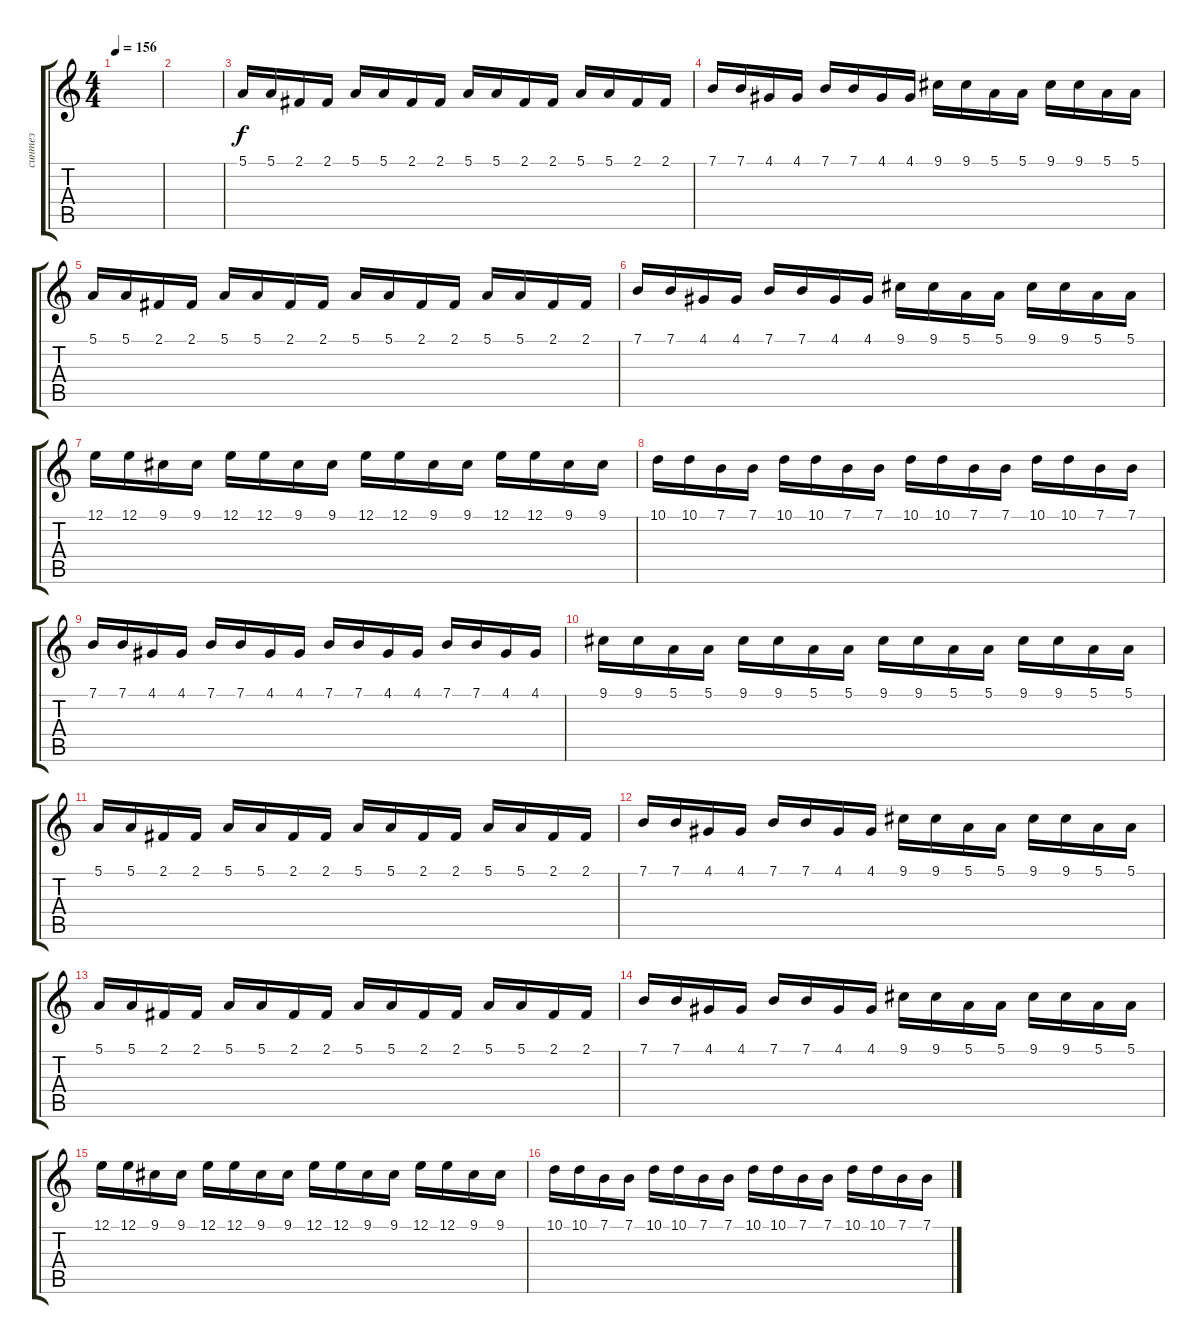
\track ("синтез" "синтез") {instrument synthbrass1}
\staff {score tabs}
\tuning (E4 B3 G3 D3 A2 D2) {hide}
\ts (4 4)
\tempo 156
\clef g2
\ks c
|
|
5.1.16 5.1.16 2.1.16 2.1.16 5.1.16 5.1.16 2.1.16 2.1.16 5.1.16 5.1.16 2.1.16 2.1.16 5.1.16 5.1.16 2.1.16 2.1.16 |
7.1.16 7.1.16 4.1.16 4.1.16 7.1.16 7.1.16 4.1.16 4.1.16 9.1.16 9.1.16 5.1.16 5.1.16 9.1.16 9.1.16 5.1.16 5.1.16 |
5.1.16 5.1.16 2.1.16 2.1.16 5.1.16 5.1.16 2.1.16 2.1.16 5.1.16 5.1.16 2.1.16 2.1.16 5.1.16 5.1.16 2.1.16 2.1.16 |
7.1.16 7.1.16 4.1.16 4.1.16 7.1.16 7.1.16 4.1.16 4.1.16 9.1.16 9.1.16 5.1.16 5.1.16 9.1.16 9.1.16 5.1.16 5.1.16 |
12.1.16 12.1.16 9.1.16 9.1.16 12.1.16 12.1.16 9.1.16 9.1.16 12.1.16 12.1.16 9.1.16 9.1.16 12.1.16 12.1.16 9.1.16 9.1.16 |
10.1.16 10.1.16 7.1.16 7.1.16 10.1.16 10.1.16 7.1.16 7.1.16 10.1.16 10.1.16 7.1.16 7.1.16 10.1.16 10.1.16 7.1.16 7.1.16 |
7.1.16 7.1.16 4.1.16 4.1.16 7.1.16 7.1.16 4.1.16 4.1.16 7.1.16 7.1.16 4.1.16 4.1.16 7.1.16 7.1.16 4.1.16 4.1.16 |
9.1.16 9.1.16 5.1.16 5.1.16 9.1.16 9.1.16 5.1.16 5.1.16 9.1.16 9.1.16 5.1.16 5.1.16 9.1.16 9.1.16 5.1.16 5.1.16 |
5.1.16 5.1.16 2.1.16 2.1.16 5.1.16 5.1.16 2.1.16 2.1.16 5.1.16 5.1.16 2.1.16 2.1.16 5.1.16 5.1.16 2.1.16 2.1.16 |
7.1.16 7.1.16 4.1.16 4.1.16 7.1.16 7.1.16 4.1.16 4.1.16 9.1.16 9.1.16 5.1.16 5.1.16 9.1.16 9.1.16 5.1.16 5.1.16 |
5.1.16 5.1.16 2.1.16 2.1.16 5.1.16 5.1.16 2.1.16 2.1.16 5.1.16 5.1.16 2.1.16 2.1.16 5.1.16 5.1.16 2.1.16 2.1.16 |
7.1.16 7.1.16 4.1.16 4.1.16 7.1.16 7.1.16 4.1.16 4.1.16 9.1.16 9.1.16 5.1.16 5.1.16 9.1.16 9.1.16 5.1.16 5.1.16 |
12.1.16 12.1.16 9.1.16 9.1.16 12.1.16 12.1.16 9.1.16 9.1.16 12.1.16 12.1.16 9.1.16 9.1.16 12.1.16 12.1.16 9.1.16 9.1.16 |
10.1.16 10.1.16 7.1.16 7.1.16 10.1.16 10.1.16 7.1.16 7.1.16 10.1.16 10.1.16 7.1.16 7.1.16 10.1.16 10.1.16 7.1.16 7.1.16
